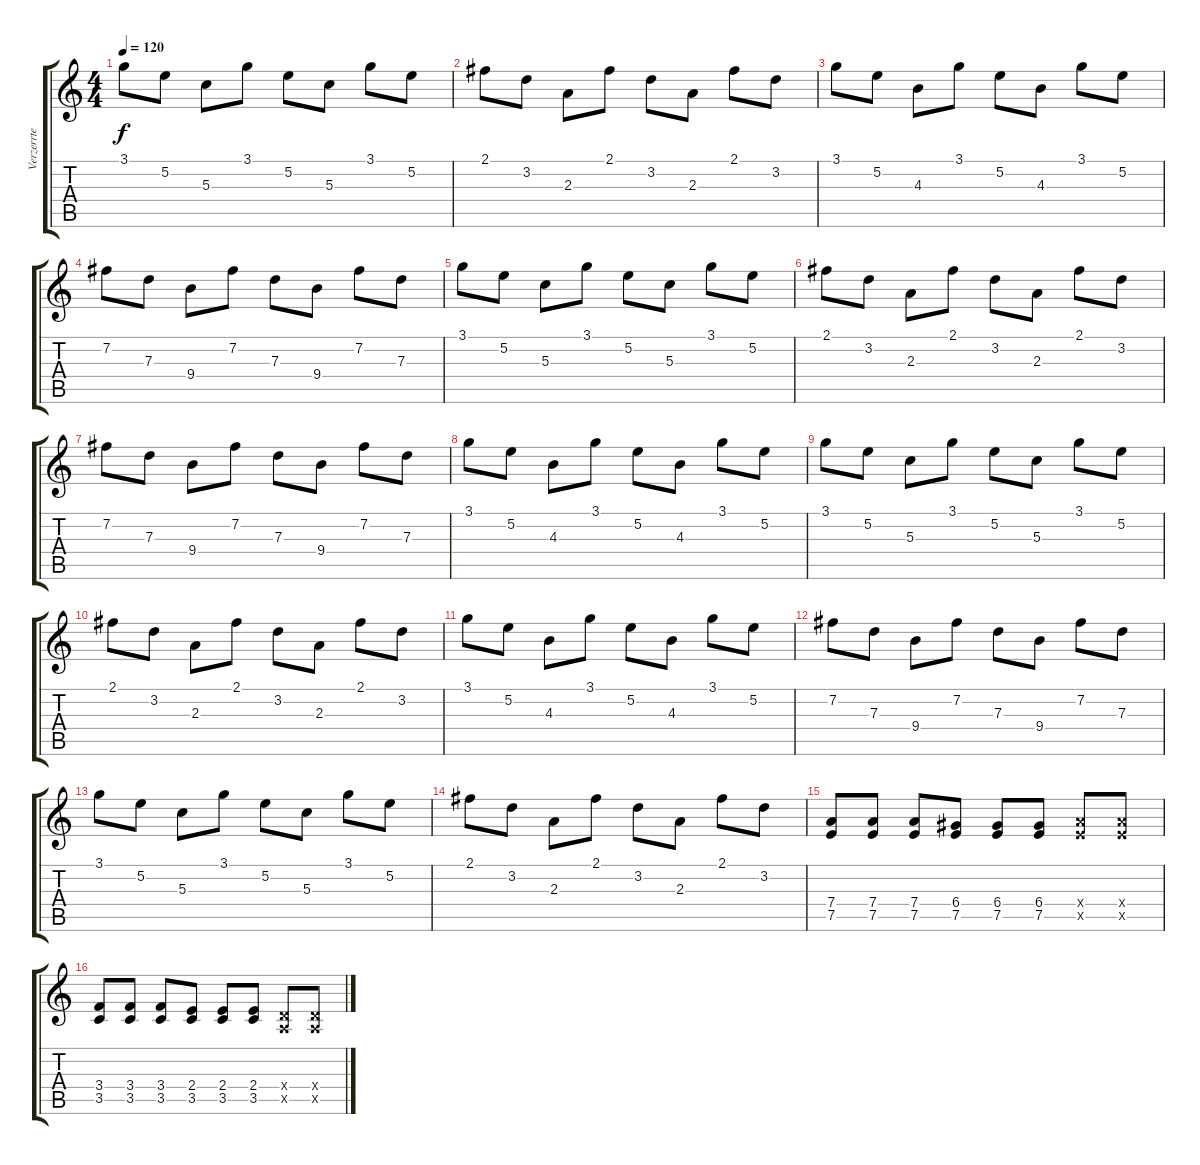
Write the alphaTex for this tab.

\track ("Verzerrte E-Gitarre[Tom Kaulitz]" "Verzerrte ") {instrument distortionguitar}
\staff {score tabs}
\tuning (E4 B3 G3 D3 A2 E2) {hide}
\ts (4 4)
\tempo 120
\clef g2
\ks c
3.1.8{dy f} 5.2.8 5.3.8 3.1.8 5.2.8 5.3.8 3.1.8 5.2.8 |
2.1.8 3.2.8 2.3.8 2.1.8 3.2.8 2.3.8 2.1.8 3.2.8 |
3.1.8 5.2.8 4.3.8 3.1.8 5.2.8 4.3.8 3.1.8 5.2.8 |
7.2.8 7.3.8 9.4.8 7.2.8 7.3.8 9.4.8 7.2.8 7.3.8 |
3.1.8 5.2.8 5.3.8 3.1.8 5.2.8 5.3.8 3.1.8 5.2.8 |
2.1.8 3.2.8 2.3.8 2.1.8 3.2.8 2.3.8 2.1.8 3.2.8 |
7.2.8 7.3.8 9.4.8 7.2.8 7.3.8 9.4.8 7.2.8 7.3.8 |
3.1.8 5.2.8 4.3.8 3.1.8 5.2.8 4.3.8 3.1.8 5.2.8 |
3.1.8 5.2.8 5.3.8 3.1.8 5.2.8 5.3.8 3.1.8 5.2.8 |
2.1.8 3.2.8 2.3.8 2.1.8 3.2.8 2.3.8 2.1.8 3.2.8 |
3.1.8 5.2.8 4.3.8 3.1.8 5.2.8 4.3.8 3.1.8 5.2.8 |
7.2.8 7.3.8 9.4.8 7.2.8 7.3.8 9.4.8 7.2.8 7.3.8 |
3.1.8 5.2.8 5.3.8 3.1.8 5.2.8 5.3.8 3.1.8 5.2.8 |
2.1.8 3.2.8 2.3.8 2.1.8 3.2.8 2.3.8 2.1.8 3.2.8 |
(7.4 7.5).8{volume 16} (7.4 7.5).8 (7.4 7.5).8 (6.4 7.5).8 (6.4 7.5).8 (6.4 7.5).8 (7.4{x} 7.5{x}).8 (7.4{x} 7.5{x}).8 |
(3.4 3.5).8 (3.4 3.5).8 (3.4 3.5).8 (2.4 3.5).8 (2.4 3.5).8 (2.4 3.5).8 (0.4{x} 0.5{x}).8 (0.4{x} 0.5{x}).8
